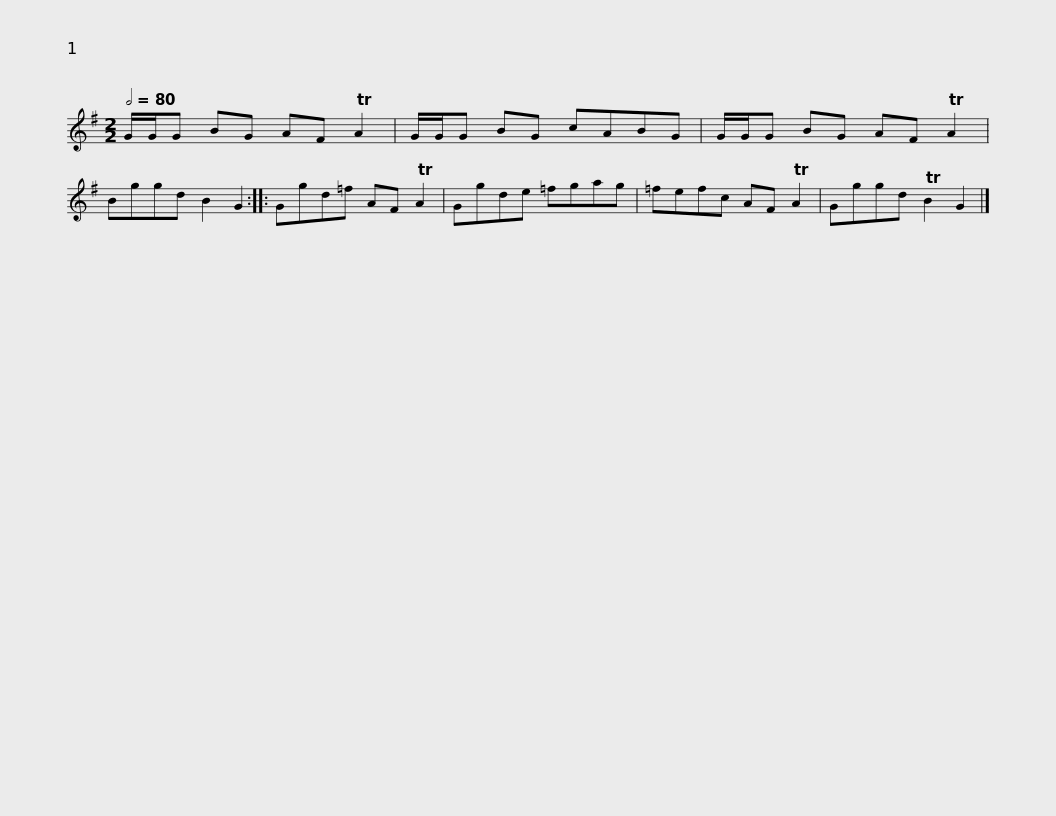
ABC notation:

X:1
L:1/8
Q:1/2=80
M:2/2
I:linebreak $
K:G
V:1 treble
V:1
 G/G/G BG AF TA2 | G/G/G BG cABG | G/G/G BG AF TA2 | Bggd B2 G2 :: Ggd=f AF TA2 |$ %5
 Ggde =fgag | =fefc AF TA2 | Gggd TB2 G2 |] %8
